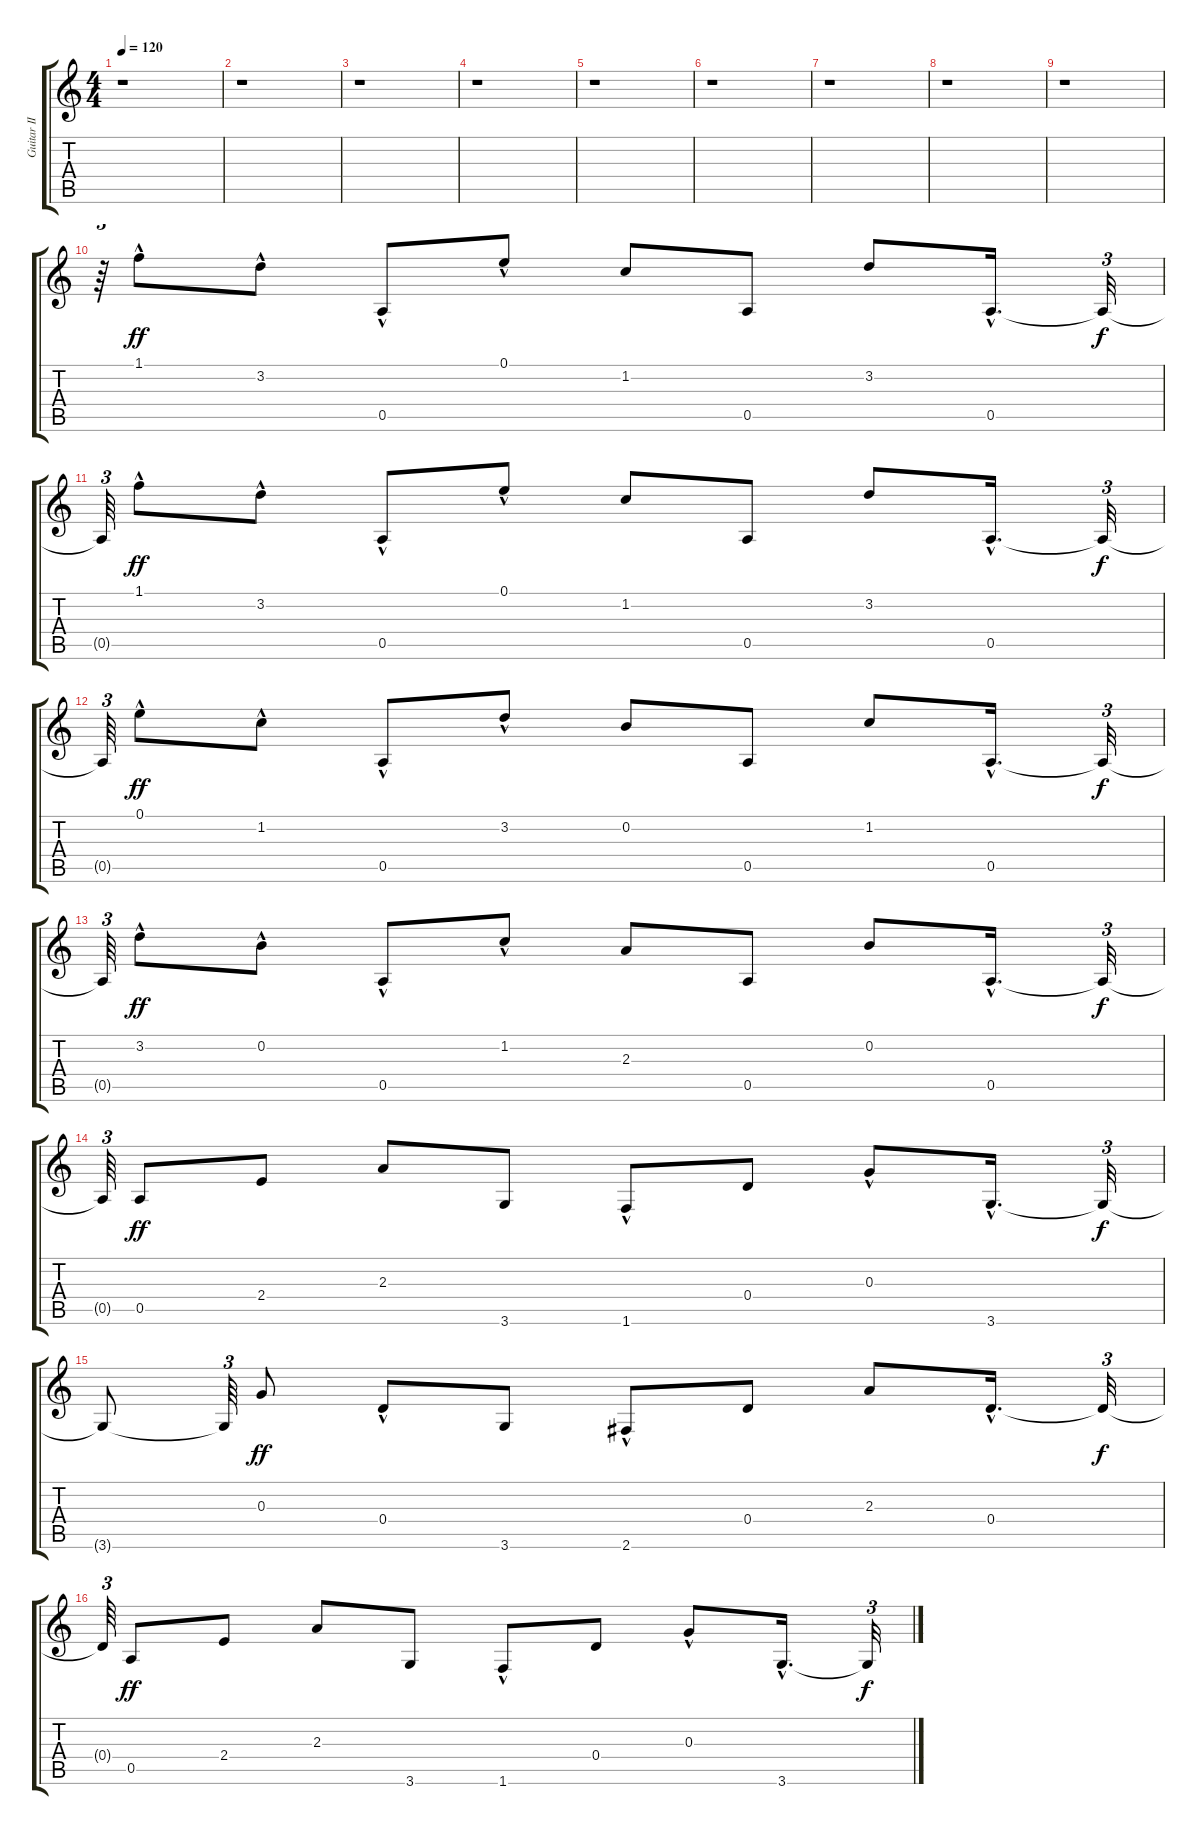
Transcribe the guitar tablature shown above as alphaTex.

\track ("Guitar II" "Guitar II") {instrument acousticguitarsteel}
\staff {score tabs}
\tuning (E4 B3 G3 D3 A2 E2) {hide}
\ts (4 4)
\tempo 120
\clef g2
\ks c
r.1{dy f} |
r.1 |
r.1 |
r.1 |
r.1 |
r.1 |
r.1 |
r.1 |
r.1 |
r.64{tu (3 2)} 1.1{hac}.8{dy ff} 3.2{hac}.8 0.5{hac}.8 0.1{hac}.8 1.2.8 0.5.8 3.2.8 0.5{hac}.16{d} 0.5{t}.32{tu (3 2) dy f} |
0.5{t}.64{tu (3 2)} 1.1{hac}.8{dy ff} 3.2{hac}.8 0.5{hac}.8 0.1{hac}.8 1.2.8 0.5.8 3.2.8 0.5{hac}.16{d} 0.5{t}.32{tu (3 2) dy f} |
0.5{t}.64{tu (3 2)} 0.1{hac}.8{dy ff} 1.2{hac}.8 0.5{hac}.8 3.2{hac}.8 0.2.8 0.5.8 1.2.8 0.5{hac}.16{d} 0.5{t}.32{tu (3 2) dy f} |
0.5{t}.64{tu (3 2)} 3.2{hac}.8{dy ff} 0.2{hac}.8 0.5{hac}.8 1.2{hac}.8 2.3.8 0.5.8 0.2.8 0.5{hac}.16{d} 0.5{t}.32{tu (3 2) dy f} |
0.5{t}.64{tu (3 2)} 0.5.8{dy ff} 2.4.8 2.3.8 3.6.8 1.6{hac}.8 0.4.8 0.3{hac}.8 3.6{hac}.16{d} 3.6{t}.32{tu (3 2) dy f} |
3.6{t}.8 3.6{t}.64{tu (3 2)} 0.3.8{dy ff} 0.4{hac}.8 3.6.8 2.6{hac}.8 0.4.8 2.3.8 0.4{hac}.16{d} 0.4{t}.32{tu (3 2) dy f} |
0.4{t}.64{tu (3 2)} 0.5.8{dy ff} 2.4.8 2.3.8 3.6.8 1.6{hac}.8 0.4.8 0.3{hac}.8 3.6{hac}.16{d} 3.6{t}.32{tu (3 2) dy f}
